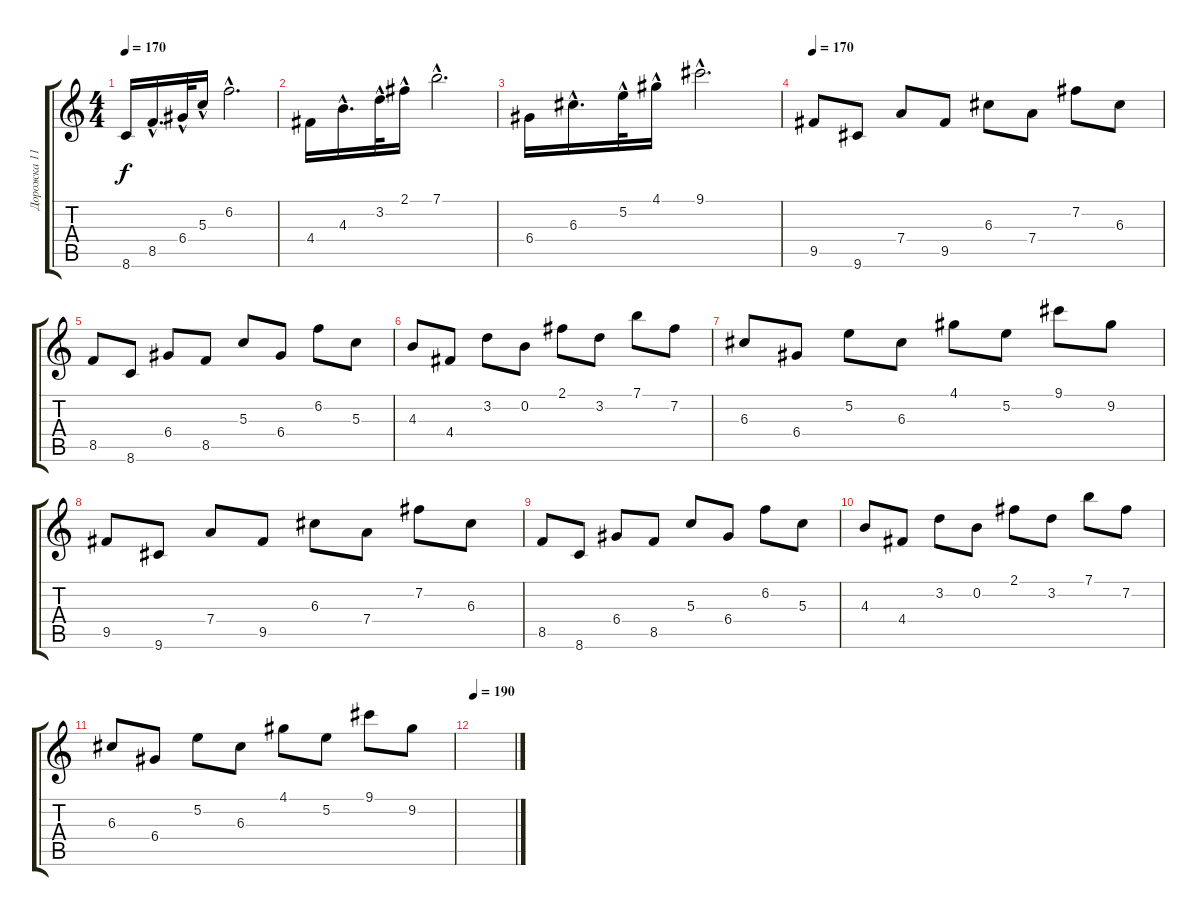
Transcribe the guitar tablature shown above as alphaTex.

\track ("Дорожка 11" "Дорожка 11") {instrument acousticguitarsteel}
\staff {score tabs}
\tuning (E4 B3 G3 D3 A2 E2) {hide}
\ts (4 4)
\tempo 170
\clef g2
\ks c
8.6.16{dy f} 8.5{hac}.16{d} 6.4{hac}.32 5.3{hac}.16 6.2{hac}.2{d} |
4.4.16 4.3{hac}.16{d} 3.2{hac}.32 2.1{hac}.16 7.1{hac}.2{d} |
6.4.16 6.3{hac}.16{d} 5.2{hac}.32 4.1{hac}.16 9.1{hac}.2{d} |
\tempo 170
9.5.8 9.6.8 7.4.8 9.5.8 6.3.8 7.4.8 7.2.8 6.3.8 |
8.5.8 8.6.8 6.4.8 8.5.8 5.3.8 6.4.8 6.2.8 5.3.8 |
4.3.8 4.4.8 3.2.8 0.2.8 2.1.8 3.2.8 7.1.8 7.2.8 |
6.3.8 6.4.8 5.2.8 6.3.8 4.1.8 5.2.8 9.1.8 9.2.8 |
9.5.8 9.6.8 7.4.8 9.5.8 6.3.8 7.4.8 7.2.8 6.3.8 |
8.5.8 8.6.8 6.4.8 8.5.8 5.3.8 6.4.8 6.2.8 5.3.8 |
4.3.8 4.4.8 3.2.8 0.2.8 2.1.8 3.2.8 7.1.8 7.2.8 |
6.3.8 6.4.8 5.2.8 6.3.8 4.1.8 5.2.8 9.1.8 9.2.8 |
\tempo 190
